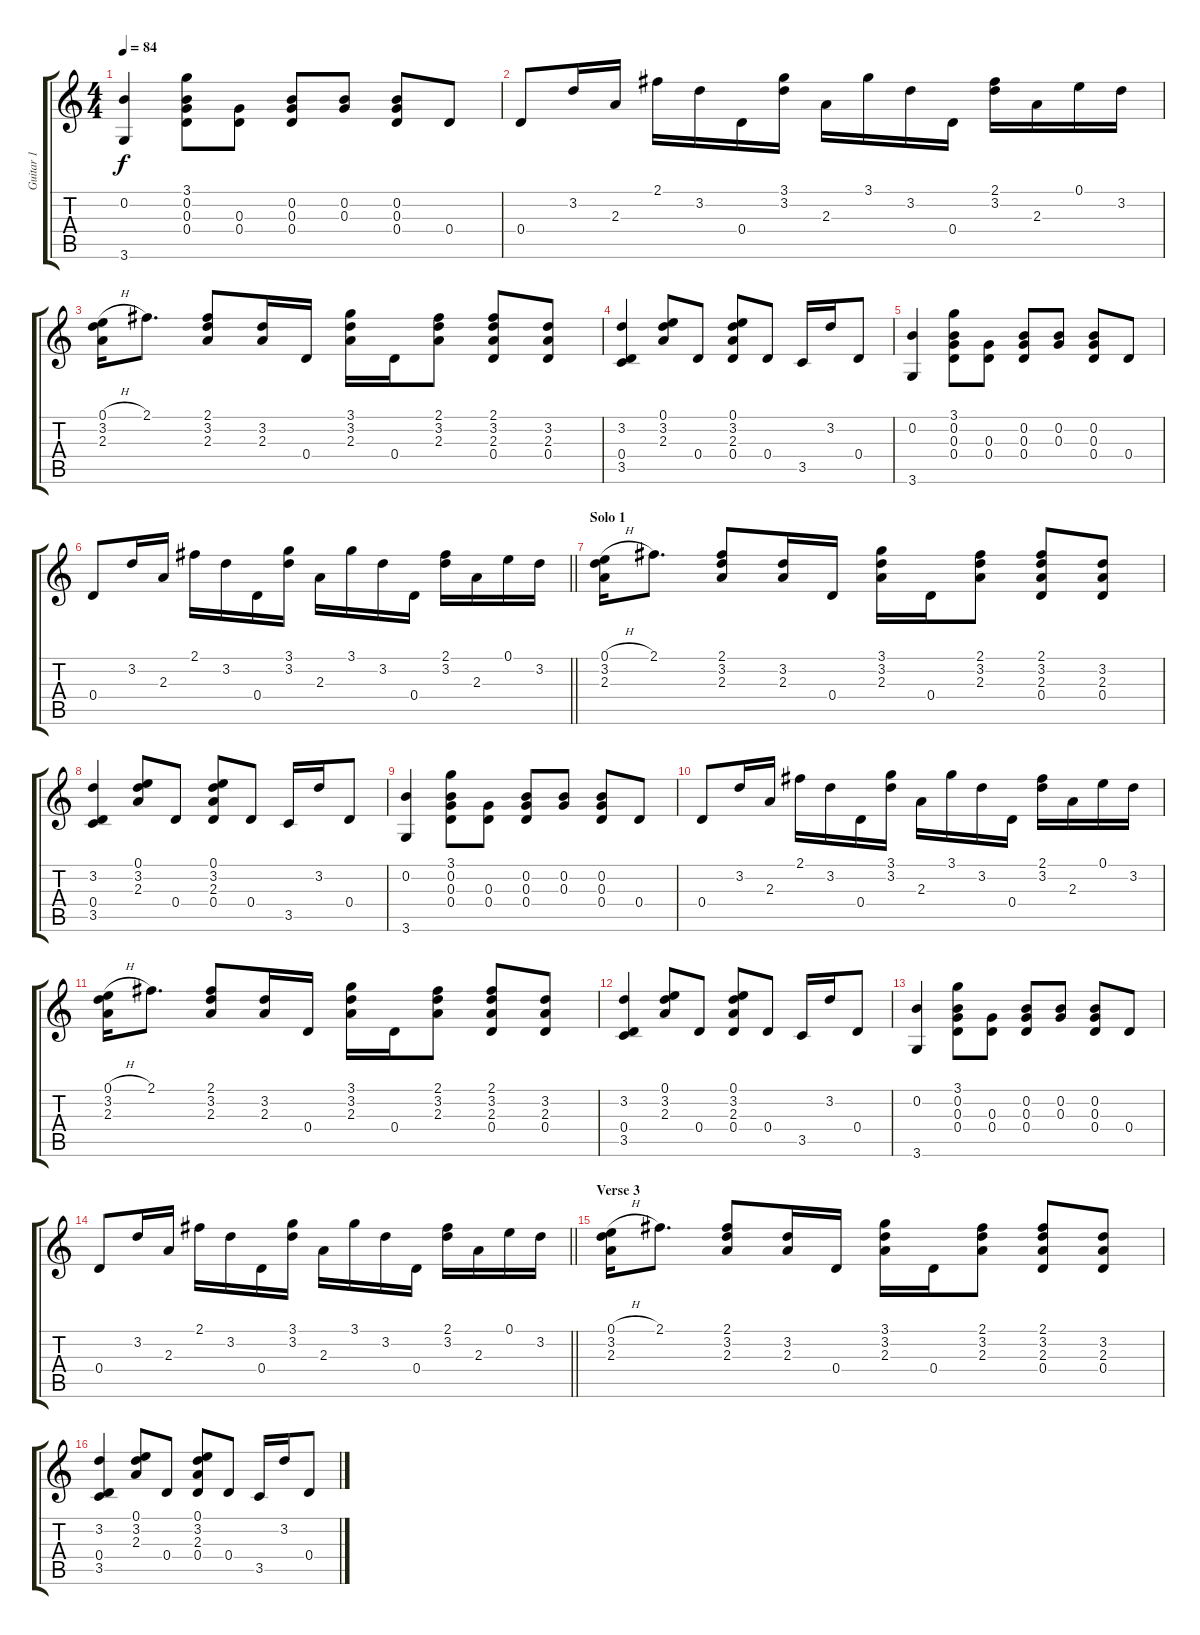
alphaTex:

\track ("Guitar 1" "Guitar 1") {instrument acousticguitarsteel}
\staff {score tabs}
\tuning (E4 B3 G3 D3 A2 E2) {hide}
\ts (4 4)
\tempo 84
\clef g2
\ks c
(0.2 3.6).4{dy f} (3.1 0.2 0.3 0.4).8 (0.3 0.4).8 (0.2 0.3 0.4).8 (0.2 0.3).8 (0.2 0.3 0.4).8 0.4.8 |
0.4.8 3.2.16 2.3.16 2.1.16 3.2.16 0.4.16 (3.1 3.2).16 2.3.16 3.1.16 3.2.16 0.4.16 (2.1 3.2).16 2.3.16 0.1.16 3.2.16 |
(0.1{h} 3.2 2.3).16 2.1.8{d} (2.1 3.2 2.3).8 (3.2 2.3).16 0.4.16 (3.1 3.2 2.3).16 0.4.16 (2.1 3.2 2.3).8 (2.1 3.2 2.3 0.4).8 (3.2 2.3 0.4).8 |
(3.2 0.4 3.5).4 (0.1 3.2 2.3).8 0.4.8 (0.1 3.2 2.3 0.4).8 0.4.8 3.5.16 3.2.16 0.4.8 |
(0.2 3.6).4 (3.1 0.2 0.3 0.4).8 (0.3 0.4).8 (0.2 0.3 0.4).8 (0.2 0.3).8 (0.2 0.3 0.4).8 0.4.8 |
\barLineRight lightlight
0.4.8 3.2.16 2.3.16 2.1.16 3.2.16 0.4.16 (3.1 3.2).16 2.3.16 3.1.16 3.2.16 0.4.16 (2.1 3.2).16 2.3.16 0.1.16 3.2.16 |
\section ("" "Solo 1")
(0.1{h} 3.2 2.3).16 2.1.8{d} (2.1 3.2 2.3).8 (3.2 2.3).16 0.4.16 (3.1 3.2 2.3).16 0.4.16 (2.1 3.2 2.3).8 (2.1 3.2 2.3 0.4).8 (3.2 2.3 0.4).8 |
(3.2 0.4 3.5).4 (0.1 3.2 2.3).8 0.4.8 (0.1 3.2 2.3 0.4).8 0.4.8 3.5.16 3.2.16 0.4.8 |
(0.2 3.6).4 (3.1 0.2 0.3 0.4).8 (0.3 0.4).8 (0.2 0.3 0.4).8 (0.2 0.3).8 (0.2 0.3 0.4).8 0.4.8 |
0.4.8 3.2.16 2.3.16 2.1.16 3.2.16 0.4.16 (3.1 3.2).16 2.3.16 3.1.16 3.2.16 0.4.16 (2.1 3.2).16 2.3.16 0.1.16 3.2.16 |
(0.1{h} 3.2 2.3).16 2.1.8{d} (2.1 3.2 2.3).8 (3.2 2.3).16 0.4.16 (3.1 3.2 2.3).16 0.4.16 (2.1 3.2 2.3).8 (2.1 3.2 2.3 0.4).8 (3.2 2.3 0.4).8 |
(3.2 0.4 3.5).4 (0.1 3.2 2.3).8 0.4.8 (0.1 3.2 2.3 0.4).8 0.4.8 3.5.16 3.2.16 0.4.8 |
(0.2 3.6).4 (3.1 0.2 0.3 0.4).8 (0.3 0.4).8 (0.2 0.3 0.4).8 (0.2 0.3).8 (0.2 0.3 0.4).8 0.4.8 |
\barLineRight lightlight
0.4.8 3.2.16 2.3.16 2.1.16 3.2.16 0.4.16 (3.1 3.2).16 2.3.16 3.1.16 3.2.16 0.4.16 (2.1 3.2).16 2.3.16 0.1.16 3.2.16 |
\section ("" "Verse 3")
(0.1{h} 3.2 2.3).16 2.1.8{d} (2.1 3.2 2.3).8 (3.2 2.3).16 0.4.16 (3.1 3.2 2.3).16 0.4.16 (2.1 3.2 2.3).8 (2.1 3.2 2.3 0.4).8 (3.2 2.3 0.4).8 |
(3.2 0.4 3.5).4 (0.1 3.2 2.3).8 0.4.8 (0.1 3.2 2.3 0.4).8 0.4.8 3.5.16 3.2.16 0.4.8
